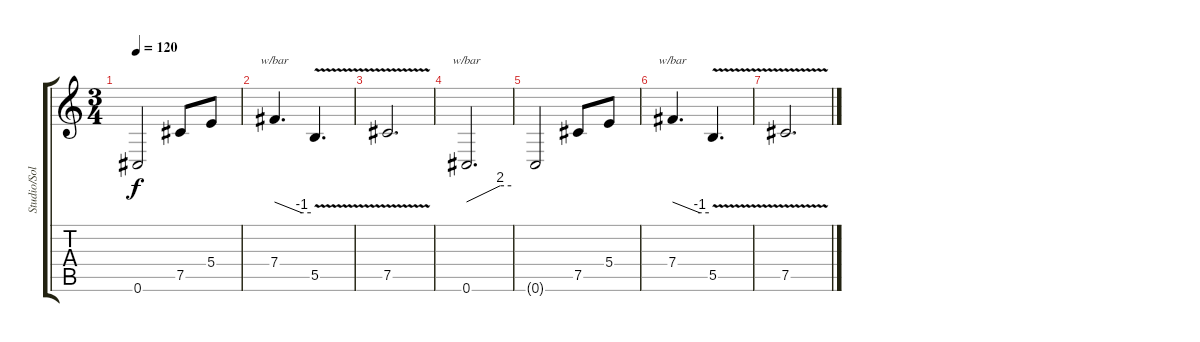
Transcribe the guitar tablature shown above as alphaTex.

\track ("Studio/Solo Guitar" "Studio/Sol") {instrument distortionguitar}
\staff {score tabs}
\tuning (Db4 Ab3 E3 B2 Gb2 Db2) {hide}
\ts (3 4)
\tempo 120
\clef g2
\ks c
0.6{t}.2{dy f} 7.5.8 5.4.8 |
7.4.4{d tbe (custom default 0 0 45 -4 60 -4)} 5.5{v}.4{d} |
7.5{v}.2{d} |
0.6.2{d tbe (custom default 0 0 45 8 60 8)} |
0.6{t}.2 7.5.8 5.4.8 |
7.4.4{d tbe (custom default 0 0 45 -4 60 -4)} 5.5{v}.4{d} |
7.5{v}.2{d}
